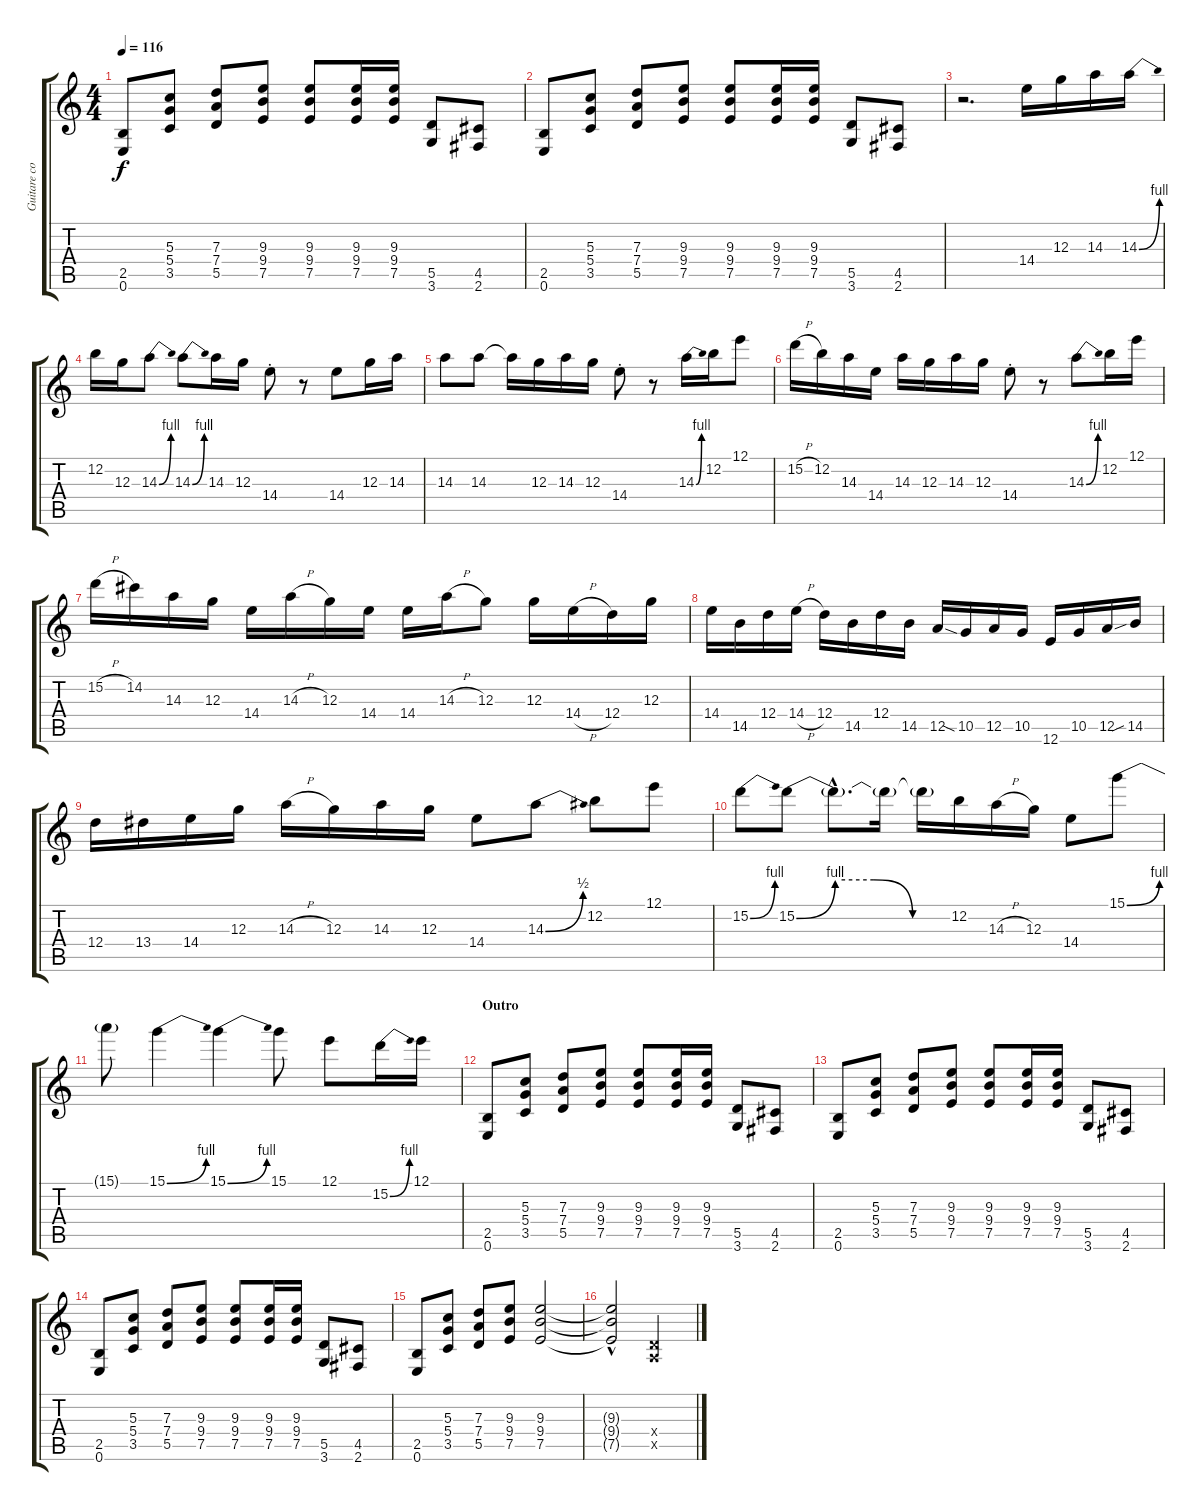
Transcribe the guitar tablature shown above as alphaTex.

\track ("Guitare complet" "Guitare co") {instrument distortionguitar}
\staff {score tabs}
\tuning (E4 B3 G3 D3 A2 E2) {hide}
\ts (4 4)
\tempo 116
\clef g2
\ks c
(2.5 0.6).8{dy f} (5.3 5.4 3.5).8 (7.3 7.4 5.5).8 (9.3 9.4 7.5).8 (9.3 9.4 7.5).8 (9.3 9.4 7.5).16 (9.3 9.4 7.5).16 (5.5 3.6).8 (4.5 2.6).8 |
(2.5 0.6).8 (5.3 5.4 3.5).8 (7.3 7.4 5.5).8 (9.3 9.4 7.5).8 (9.3 9.4 7.5).8 (9.3 9.4 7.5).16 (9.3 9.4 7.5).16 (5.5 3.6).8 (4.5 2.6).8 |
r.2{d} 14.4.16 12.3.16 14.3.16 14.3{be (bend 0 0 60 4)}.16 |
12.2.16 12.3.16 14.3{be (bend 0 0 60 4)}.8 14.3{be (bend 0 0 60 4)}.8 14.3.16 12.3.16 14.4{st}.8 r.8 14.4.8 12.3.16 14.3.16 |
14.3.8 14.3.8 14.3{t}.16 12.3.16 14.3.16 12.3.16 14.4{st}.8 r.8 14.3{be (bend 0 0 60 4)}.16 12.2.16 12.1.8 |
15.2{h}.16 12.2.16 14.3.16 14.4.16 14.3.16 12.3.16 14.3.16 12.3.16 14.4{st}.8 r.8 14.3{be (bend 0 0 60 4)}.8 12.2.16 12.1.16 |
15.2{h}.16 14.2.16 14.3.16 12.3.16 14.4.16 14.3{h}.16 12.3.16 14.4.16 14.4.16 14.3{h}.16 12.3.8 12.3.16 14.4{h}.16 12.4.16 12.3.16 |
14.4.16 14.5.16 12.4.16 14.4{h}.16 12.4.16 14.5.16 12.4.16 14.5.16 12.5.16 10.5{sia}.16 12.5.16 10.5.16 12.6.16 10.5.16 12.5.16 14.5{sib}.16 |
12.4.16 13.4.16 14.4.16 12.3.16 14.3{h}.16 12.3.16 14.3.16 12.3.16 14.4.8 14.3{be (bend 0 0 60 2)}.8 12.2.8 12.1.8 |
15.2{be (bend 0 0 60 4)}.8 15.2{be (custom 0 0 15 4 30 4 45 0 60 0)}.8 15.2{hac t}.8{d} 15.2{t}.16 15.2{t}.16 12.2.16 14.3{h}.16 12.3.16 14.4.8 15.1{be (bend 0 0 60 4)}.8 |
15.1{t}.8 15.1{be (bend 0 0 60 4)}.4 15.1{be (bend 0 0 60 4)}.4 15.1.8 12.1.8 15.2{be (bend 0 0 60 4)}.16 12.1.16 |
\section ("" "Outro")
(2.5 0.6).8 (5.3 5.4 3.5).8 (7.3 7.4 5.5).8 (9.3 9.4 7.5).8 (9.3 9.4 7.5).8 (9.3 9.4 7.5).16 (9.3 9.4 7.5).16 (5.5 3.6).8 (4.5 2.6).8 |
(2.5 0.6).8 (5.3 5.4 3.5).8 (7.3 7.4 5.5).8 (9.3 9.4 7.5).8 (9.3 9.4 7.5).8 (9.3 9.4 7.5).16 (9.3 9.4 7.5).16 (5.5 3.6).8 (4.5 2.6).8 |
(2.5 0.6).8 (5.3 5.4 3.5).8 (7.3 7.4 5.5).8 (9.3 9.4 7.5).8 (9.3 9.4 7.5).8 (9.3 9.4 7.5).16 (9.3 9.4 7.5).16 (5.5 3.6).8 (4.5 2.6).8 |
(2.5 0.6).8 (5.3 5.4 3.5).8 (7.3 7.4 5.5).8 (9.3 9.4 7.5).8 (9.3 9.4 7.5).2 |
(9.3{t} 9.4{t} 7.5{hac t}).2 (0.4{x} 0.5{x}).2
